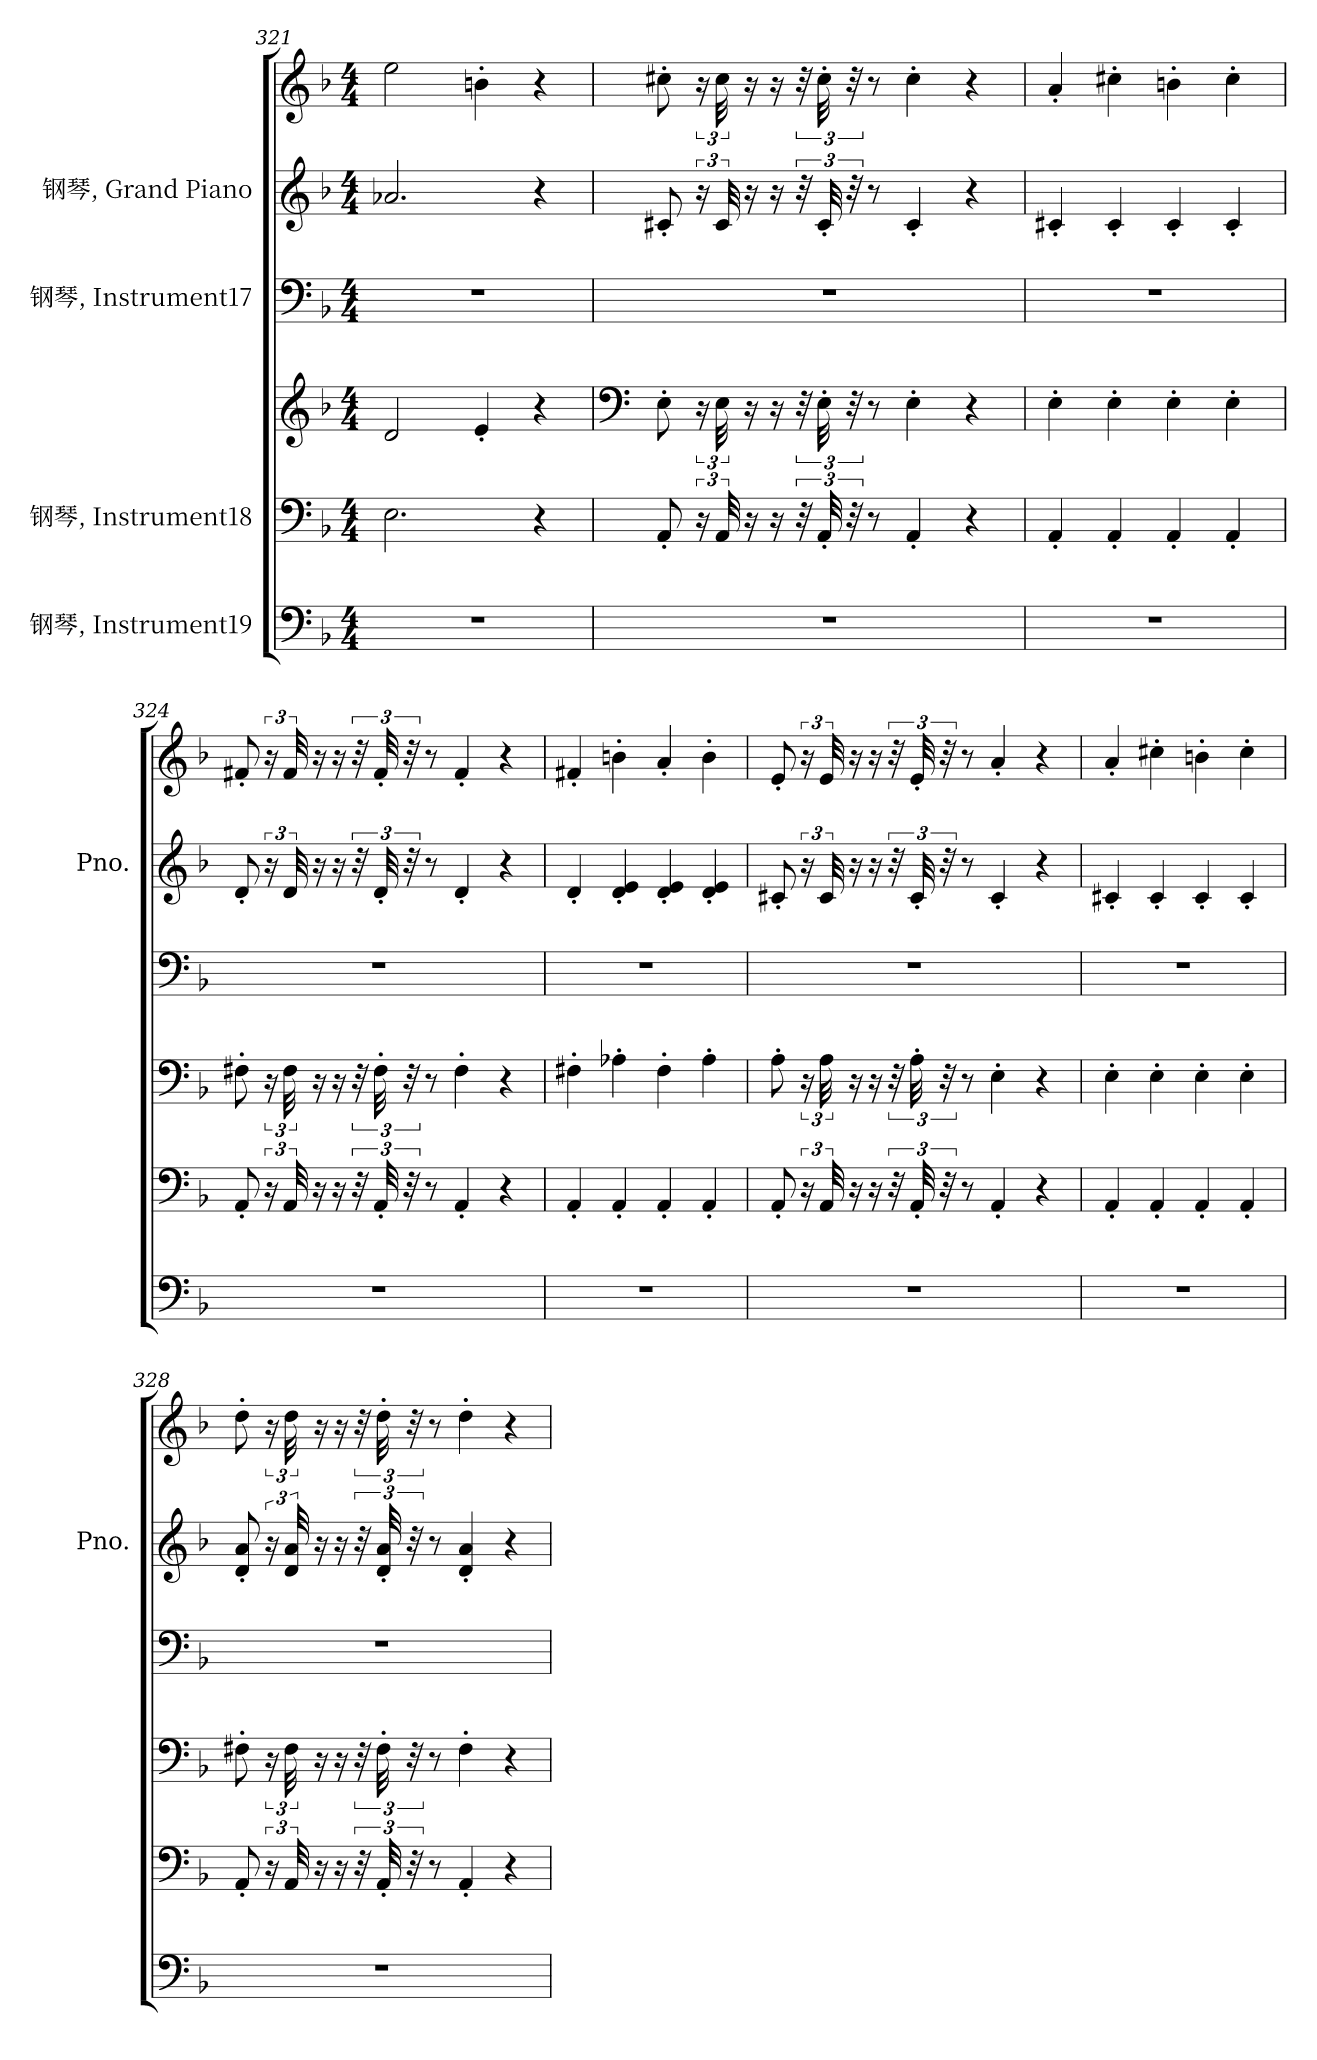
**kern	**kern	**kern	**kern	**kern	**kern
*part4	*part3	*part3	*part2	*part1	*part1
*staff6	*staff5	*staff4	*staff3	*staff2	*staff1
*I"钢琴, Instrument19	*I"钢琴, Instrument18	*	*I"钢琴, Instrument17	*I"钢琴, Grand Piano	*
*	*	*	*	*I'Pno.	*
*clefF4	*clefF4	*clefG2	*clefF4	*clefG2	*clefG2
*k[b-]	*k[b-]	*k[b-]	*k[b-]	*k[b-]	*k[b-]
*M4/4	*M4/4	*M4/4	*M4/4	*M4/4	*M4/4
=321	=321	=321	=321	=321	=321
1r	2.E\	2d/	1r	2.a-X/	2ee\
.	.	4e'/	.	.	4bn'\
.	4r	4r	.	4r	4r
!!LO:PB:g=z
=322	=322	=322	=322	=322	=322
*	*	*clefF4	*	*	*
1r	8AA'/	8E'\	1r	8c#X'/	8cc#X'\
.	24r	24r	.	24r	24r
.	48AA/	48E\	.	48c#/	48cc#\
.	16r	16r	.	16r	16r
.	16r	16r	.	16r	16r
.	48r	48r	.	48r	48r
.	48AA'/	48E'\	.	48c#'/	48cc#'\
.	48r	48r	.	48r	48r
.	8r	8r	.	8r	8r
.	4AA'/	4E'\	.	4c#'/	4cc#'\
.	4r	4r	.	4r	4r
=323	=323	=323	=323	=323	=323
1r	4AA'/	4E'\	1r	4c#X'/	4a'/
.	4AA'/	4E'\	.	4c#'/	4cc#X'\
.	4AA'/	4E'\	.	4c#'/	4bn'\
.	4AA'/	4E'\	.	4c#'/	4cc#'\
=324	=324	=324	=324	=324	=324
1r	8AA'/	8F#X'\	1r	8d'/	8f#X'/
.	24r	24r	.	24r	24r
.	48AA/	48F#\	.	48d/	48f#/
.	16r	16r	.	16r	16r
.	16r	16r	.	16r	16r
.	48r	48r	.	48r	48r
.	48AA'/	48F#'\	.	48d'/	48f#'/
.	48r	48r	.	48r	48r
.	8r	8r	.	8r	8r
.	4AA'/	4F#'\	.	4d'/	4f#'/
.	4r	4r	.	4r	4r
=325	=325	=325	=325	=325	=325
1r	4AA'/	4F#X'\	1r	4d'/	4f#X'/
.	4AA'/	4A-X'\	.	4d/' 4e/'	4bn'\
.	4AA'/	4F#'\	.	4d/' 4e/'	4a'/
.	4AA'/	4A-'\	.	4d/' 4e/'	4b'\
!!LO:LB:g=z
=326	=326	=326	=326	=326	=326
1r	8AA'/	8A'\	1r	8c#X'/	8e'/
.	24r	24r	.	24r	24r
.	48AA/	48A\	.	48c#/	48e/
.	16r	16r	.	16r	16r
.	16r	16r	.	16r	16r
.	48r	48r	.	48r	48r
.	48AA'/	48A'\	.	48c#'/	48e'/
.	48r	48r	.	48r	48r
.	8r	8r	.	8r	8r
.	4AA'/	4E'\	.	4c#'/	4a'/
.	4r	4r	.	4r	4r
=327	=327	=327	=327	=327	=327
1r	4AA'/	4E'\	1r	4c#X'/	4a'/
.	4AA'/	4E'\	.	4c#'/	4cc#X'\
.	4AA'/	4E'\	.	4c#'/	4bn'\
.	4AA'/	4E'\	.	4c#'/	4cc#'\
=328	=328	=328	=328	=328	=328
1r	8AA'/	8F#X'\	1r	8d/' 8a/'	8dd'\
.	24r	24r	.	24r	24r
.	48AA/	48F#\	.	48d/ 48a/	48dd\
.	16r	16r	.	16r	16r
.	16r	16r	.	16r	16r
.	48r	48r	.	48r	48r
.	48AA'/	48F#'\	.	48d/' 48a/'	48dd'\
.	48r	48r	.	48r	48r
.	8r	8r	.	8r	8r
.	4AA'/	4F#'\	.	4d/' 4a/'	4dd'\
.	4r	4r	.	4r	4r
=	=	=	=	=	=
*-	*-	*-	*-	*-	*-
